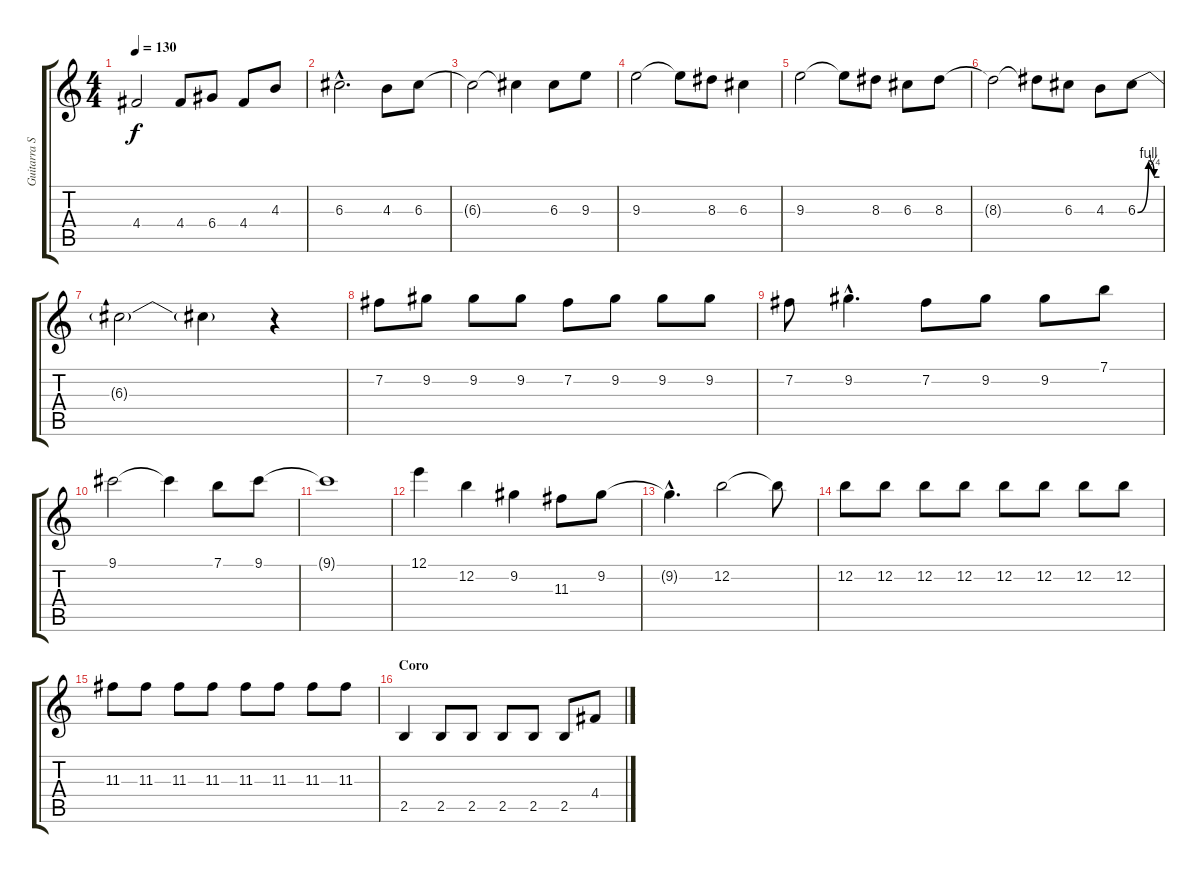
\track ("Guitarra Solista" "Guitarra S") {instrument overdrivenguitar}
\staff {score tabs}
\tuning (E4 B3 G3 D3 A2 E2) {hide}
\ts (4 4)
\tempo 130
\clef g2
\ks c
4.4{t}.2{dy f} 4.4.8 6.4.8 4.4.8 4.3.8 |
6.3{hac}.2{d} 4.3.8 6.3.8 |
6.3{t}.2 6.3{t}.4 6.3.8 9.3.8 |
9.3.2 9.3{t}.8 8.3.8 6.3.4 |
9.3.2 9.3{t}.8 8.3.8 6.3.8 8.3.8 |
8.3{t}.2 8.3{t}.8 6.3.8 4.3.8 6.3{be (custom 0 0 30 4 45 1 60 1)}.8 |
6.3{t}.2 6.3{t}.4 r.4 |
7.2.8 9.2.8 9.2.8 9.2.8 7.2.8 9.2.8 9.2.8 9.2.8 |
7.2.8 9.2{hac}.4{d} 7.2.8 9.2.8 9.2.8 7.1.8 |
9.1.2 9.1{t}.4 7.1.8 9.1.8 |
9.1{t}.1 |
12.1.4 12.2.4 9.2.4 11.3.8 9.2.8 |
9.2{hac t}.4{d} 12.2.2 12.2{t}.8 |
12.2.8 12.2.8 12.2.8 12.2.8 12.2.8 12.2.8 12.2.8 12.2.8 |
11.3.8 11.3.8 11.3.8 11.3.8 11.3.8 11.3.8 11.3.8 11.3.8 |
\section ("" "Coro")
2.5.4{volume 9} 2.5.8 2.5.8 2.5.8 2.5.8 2.5.8 4.4.8
